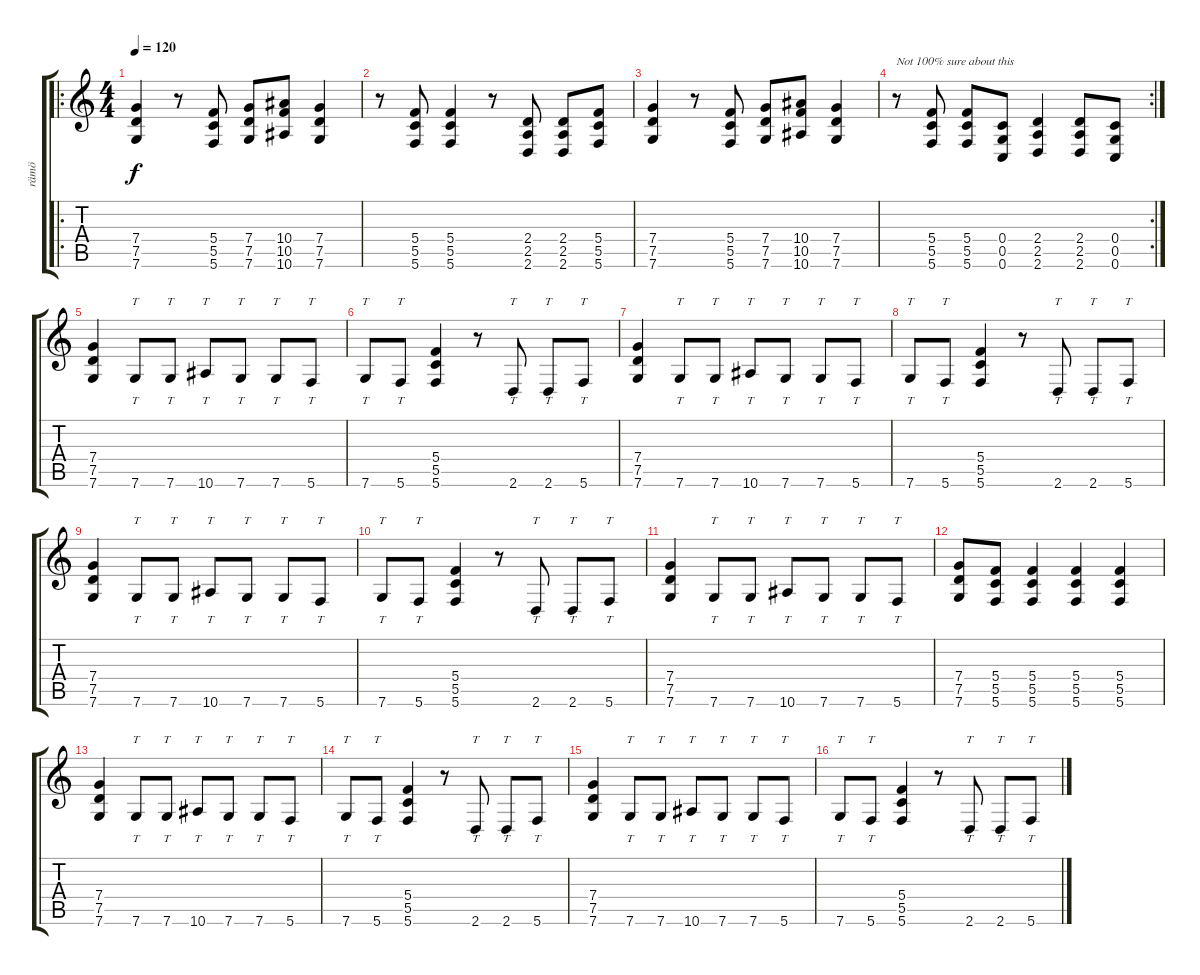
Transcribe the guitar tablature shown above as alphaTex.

\track ("rämö" "rämö") {instrument distortionguitar}
\staff {score tabs}
\tuning (D4 A3 F3 C3 G2 C2) {hide}
\ro
\ts (4 4)
\tempo 120
\clef g2
\ks c
(7.4 7.5 7.6).4{dy f} r.8 (5.4 5.5 5.6).8 (7.4 7.5 7.6).8 (10.4 10.5 10.6).8 (7.4 7.5 7.6).4 |
r.8 (5.4 5.5 5.6).8 (5.4 5.5 5.6).4 r.8 (2.4 2.5 2.6).8 (2.4 2.5 2.6).8 (5.4 5.5 5.6).8 |
(7.4 7.5 7.6).4 r.8 (5.4 5.5 5.6).8 (7.4 7.5 7.6).8 (10.4 10.5 10.6).8 (7.4 7.5 7.6).4 |
\rc 2
r.8{txt "Not 100% sure about this"} (5.4 5.5 5.6).8 (5.4 5.5 5.6).8 (0.4 0.5 0.6).8 (2.4 2.5 2.6).4 (2.4 2.5 2.6).8 (0.4 0.5 0.6).8 |
(7.4 7.5 7.6).4 7.6.8{tt} 7.6.8{tt} 10.6.8{tt} 7.6.8{tt} 7.6.8{tt} 5.6.8{tt} |
7.6.8{tt} 5.6.8{tt} (5.4 5.5 5.6).4 r.8 2.6.8{tt} 2.6.8{tt} 5.6.8{tt} |
(7.4 7.5 7.6).4 7.6.8{tt} 7.6.8{tt} 10.6.8{tt} 7.6.8{tt} 7.6.8{tt} 5.6.8{tt} |
7.6.8{tt} 5.6.8{tt} (5.4 5.5 5.6).4 r.8 2.6.8{tt} 2.6.8{tt} 5.6.8{tt} |
(7.4 7.5 7.6).4 7.6.8{tt} 7.6.8{tt} 10.6.8{tt} 7.6.8{tt} 7.6.8{tt} 5.6.8{tt} |
7.6.8{tt} 5.6.8{tt} (5.4 5.5 5.6).4 r.8 2.6.8{tt} 2.6.8{tt} 5.6.8{tt} |
(7.4 7.5 7.6).4 7.6.8{tt} 7.6.8{tt} 10.6.8{tt} 7.6.8{tt} 7.6.8{tt} 5.6.8{tt} |
(7.4 7.5 7.6).8 (5.4 5.5 5.6).8 (5.4 5.5 5.6).4 (5.4 5.5 5.6).4 (5.4 5.5 5.6).4 |
(7.4 7.5 7.6).4 7.6.8{tt} 7.6.8{tt} 10.6.8{tt} 7.6.8{tt} 7.6.8{tt} 5.6.8{tt} |
7.6.8{tt} 5.6.8{tt} (5.4 5.5 5.6).4 r.8 2.6.8{tt} 2.6.8{tt} 5.6.8{tt} |
(7.4 7.5 7.6).4 7.6.8{tt} 7.6.8{tt} 10.6.8{tt} 7.6.8{tt} 7.6.8{tt} 5.6.8{tt} |
7.6.8{tt} 5.6.8{tt} (5.4 5.5 5.6).4 r.8 2.6.8{tt} 2.6.8{tt} 5.6.8{tt}
